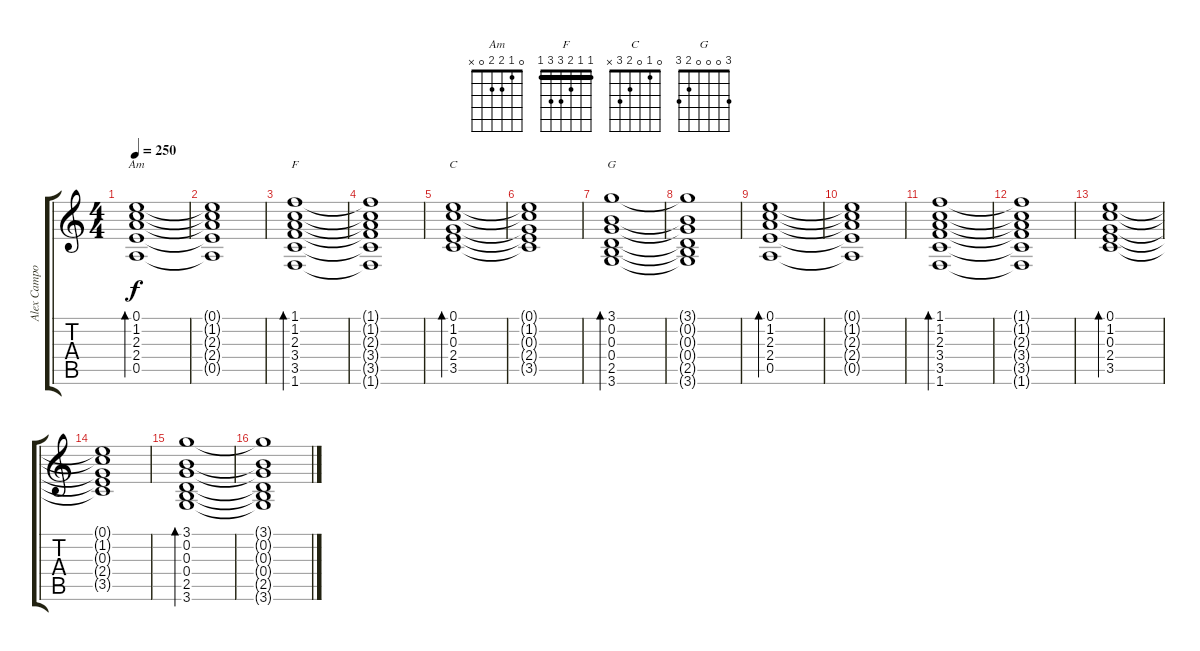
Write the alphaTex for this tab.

\track ("Alex Campos" "Alex Campo") {instrument electricguitarclean}
\staff {score tabs}
\tuning (E4 B3 G3 D3 A2 E2) {hide}
\chord ("Am" 0 1 2 2 0 x)
\chord ("F" 1 1 2 3 3 1) {barre 1}
\chord ("C" 0 1 0 2 3 x)
\chord ("G" 3 0 0 0 2 3)
\ts (4 4)
\tempo 250
\clef g2
\ks c
(0.1 1.2 2.3 2.4 0.5).1{bd 60 ch "Am" dy f} |
(0.1{t} 1.2{t} 2.3{t} 2.4{t} 0.5{t}).1 |
(1.1 1.2 2.3 3.4 3.5 1.6).1{bd 60 ch "F"} |
(1.1{t} 1.2{t} 2.3{t} 3.4{t} 3.5{t} 1.6{t}).1 |
(0.1 1.2 0.3 2.4 3.5).1{bd 60 ch "C"} |
(0.1{t} 1.2{t} 0.3{t} 2.4{t} 3.5{t}).1 |
(3.1 0.2 0.3 0.4 2.5 3.6).1{bd 60 ch "G"} |
(3.1{t} 0.2{t} 0.3{t} 0.4{t} 2.5{t} 3.6{t}).1 |
(0.1 1.2 2.3 2.4 0.5).1{bd 60} |
(0.1{t} 1.2{t} 2.3{t} 2.4{t} 0.5{t}).1 |
(1.1 1.2 2.3 3.4 3.5 1.6).1{bd 60} |
(1.1{t} 1.2{t} 2.3{t} 3.4{t} 3.5{t} 1.6{t}).1 |
(0.1 1.2 0.3 2.4 3.5).1{bd 60} |
(0.1{t} 1.2{t} 0.3{t} 2.4{t} 3.5{t}).1 |
(3.1 0.2 0.3 0.4 2.5 3.6).1{bd 60} |
(3.1{t} 0.2{t} 0.3{t} 0.4{t} 2.5{t} 3.6{t}).1
